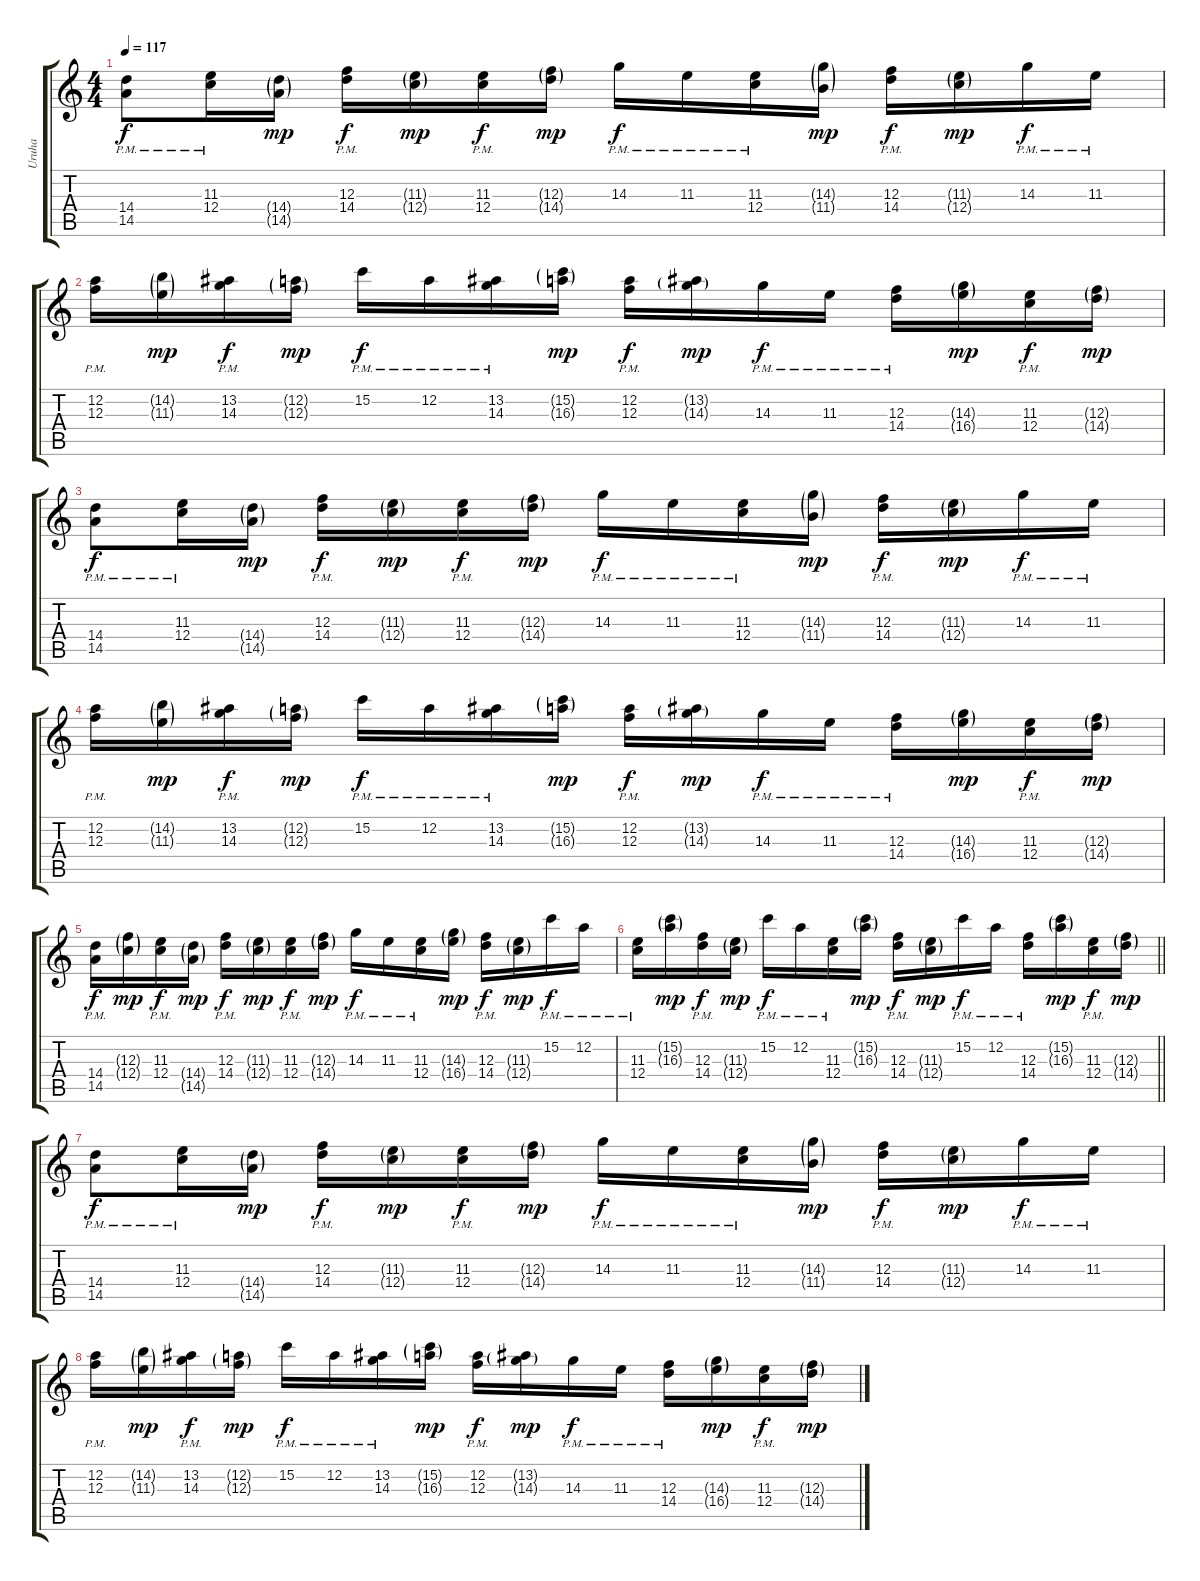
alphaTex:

\track ("Uruha" "Uruha") {instrument distortionguitar}
\staff {score tabs}
\tuning (D4 A3 F3 C3 G2 D2) {hide}
\ts (4 4)
\tempo 117
\clef g2
\ks c
(14.4{pm} 14.5).8{dy f} (11.3{pm} 12.4).16 (14.4{g} 14.5{g}).16{dy mp} (12.3{pm} 14.4).16{dy f} (11.3{g} 12.4{g}).16{dy mp} (11.3{pm} 12.4).16{dy f} (12.3{g} 14.4{g}).16{dy mp} 14.3{pm}.16{dy f} 11.3{pm}.16 (11.3{pm} 12.4).16 (14.3{g} 11.4{g}).16{dy mp} (12.3{pm} 14.4).16{dy f} (11.3{g} 12.4{g}).16{dy mp} 14.3{pm}.16{dy f} 11.3{pm}.16 |
(12.2{pm} 12.3).16 (14.2{g} 11.3{g}).16{dy mp} (13.2{pm} 14.3).16{dy f} (12.2{g} 12.3{g}).16{dy mp} 15.2{pm}.16{dy f} 12.2{pm}.16 (13.2{pm} 14.3).16 (15.2{g} 16.3{g}).16{dy mp} (12.2{pm} 12.3).16{dy f} (13.2{g} 14.3{g}).16{dy mp} 14.3{pm}.16{dy f} 11.3{pm}.16 (12.3{pm} 14.4).16 (14.3{g} 16.4{g}).16{dy mp} (11.3{pm} 12.4).16{dy f} (12.3{g} 14.4{g}).16{dy mp} |
(14.4{pm} 14.5).8{dy f} (11.3{pm} 12.4).16 (14.4{g} 14.5{g}).16{dy mp} (12.3{pm} 14.4).16{dy f} (11.3{g} 12.4{g}).16{dy mp} (11.3{pm} 12.4).16{dy f} (12.3{g} 14.4{g}).16{dy mp} 14.3{pm}.16{dy f} 11.3{pm}.16 (11.3{pm} 12.4).16 (14.3{g} 11.4{g}).16{dy mp} (12.3{pm} 14.4).16{dy f} (11.3{g} 12.4{g}).16{dy mp} 14.3{pm}.16{dy f} 11.3{pm}.16 |
(12.2{pm} 12.3).16 (14.2{g} 11.3{g}).16{dy mp} (13.2{pm} 14.3).16{dy f} (12.2{g} 12.3{g}).16{dy mp} 15.2{pm}.16{dy f} 12.2{pm}.16 (13.2{pm} 14.3).16 (15.2{g} 16.3{g}).16{dy mp} (12.2{pm} 12.3).16{dy f} (13.2{g} 14.3{g}).16{dy mp} 14.3{pm}.16{dy f} 11.3{pm}.16 (12.3{pm} 14.4).16 (14.3{g} 16.4{g}).16{dy mp} (11.3{pm} 12.4).16{dy f} (12.3{g} 14.4{g}).16{dy mp} |
(14.4{pm} 14.5{pm}).16{dy f} (12.3{g} 12.4{g}).16{dy mp} (11.3{pm} 12.4{pm}).16{dy f} (14.4{g} 14.5{g}).16{dy mp} (12.3{pm} 14.4{pm}).16{dy f} (11.3{g} 12.4{g}).16{dy mp} (11.3{pm} 12.4{pm}).16{dy f} (12.3{g} 14.4{g}).16{dy mp} 14.3{pm}.16{dy f} 11.3{pm}.16 (11.3{pm} 12.4{pm}).16 (14.3{g} 16.4{g}).16{dy mp} (12.3{pm} 14.4{pm}).16{dy f} (11.3{g} 12.4{g}).16{dy mp} 15.2{pm}.16{dy f} 12.2{pm}.16 |
\barLineRight lightlight
(11.3{pm} 12.4{pm}).16 (15.2{g} 16.3{g}).16{dy mp} (12.3{pm} 14.4{pm}).16{dy f} (11.3{g} 12.4{g}).16{dy mp} 15.2{pm}.16{dy f} 12.2{pm}.16 (11.3{pm} 12.4{pm}).16 (15.2{g} 16.3{g}).16{dy mp} (12.3{pm} 14.4{pm}).16{dy f} (11.3{g} 12.4{g}).16{dy mp} 15.2{pm}.16{dy f} 12.2{pm}.16 (12.3{pm} 14.4{pm}).16 (15.2{g} 16.3{g}).16{dy mp} (11.3{pm} 12.4{pm}).16{dy f} (12.3{g} 14.4{g}).16{dy mp} |
(14.4{pm} 14.5).8{dy f} (11.3{pm} 12.4).16 (14.4{g} 14.5{g}).16{dy mp} (12.3{pm} 14.4).16{dy f} (11.3{g} 12.4{g}).16{dy mp} (11.3{pm} 12.4).16{dy f} (12.3{g} 14.4{g}).16{dy mp} 14.3{pm}.16{dy f} 11.3{pm}.16 (11.3{pm} 12.4).16 (14.3{g} 11.4{g}).16{dy mp} (12.3{pm} 14.4).16{dy f} (11.3{g} 12.4{g}).16{dy mp} 14.3{pm}.16{dy f} 11.3{pm}.16 |
(12.2{pm} 12.3).16 (14.2{g} 11.3{g}).16{dy mp} (13.2{pm} 14.3).16{dy f} (12.2{g} 12.3{g}).16{dy mp} 15.2{pm}.16{dy f} 12.2{pm}.16 (13.2{pm} 14.3).16 (15.2{g} 16.3{g}).16{dy mp} (12.2{pm} 12.3).16{dy f} (13.2{g} 14.3{g}).16{dy mp} 14.3{pm}.16{dy f} 11.3{pm}.16 (12.3{pm} 14.4).16 (14.3{g} 16.4{g}).16{dy mp} (11.3{pm} 12.4).16{dy f} (12.3{g} 14.4{g}).16{dy mp}
